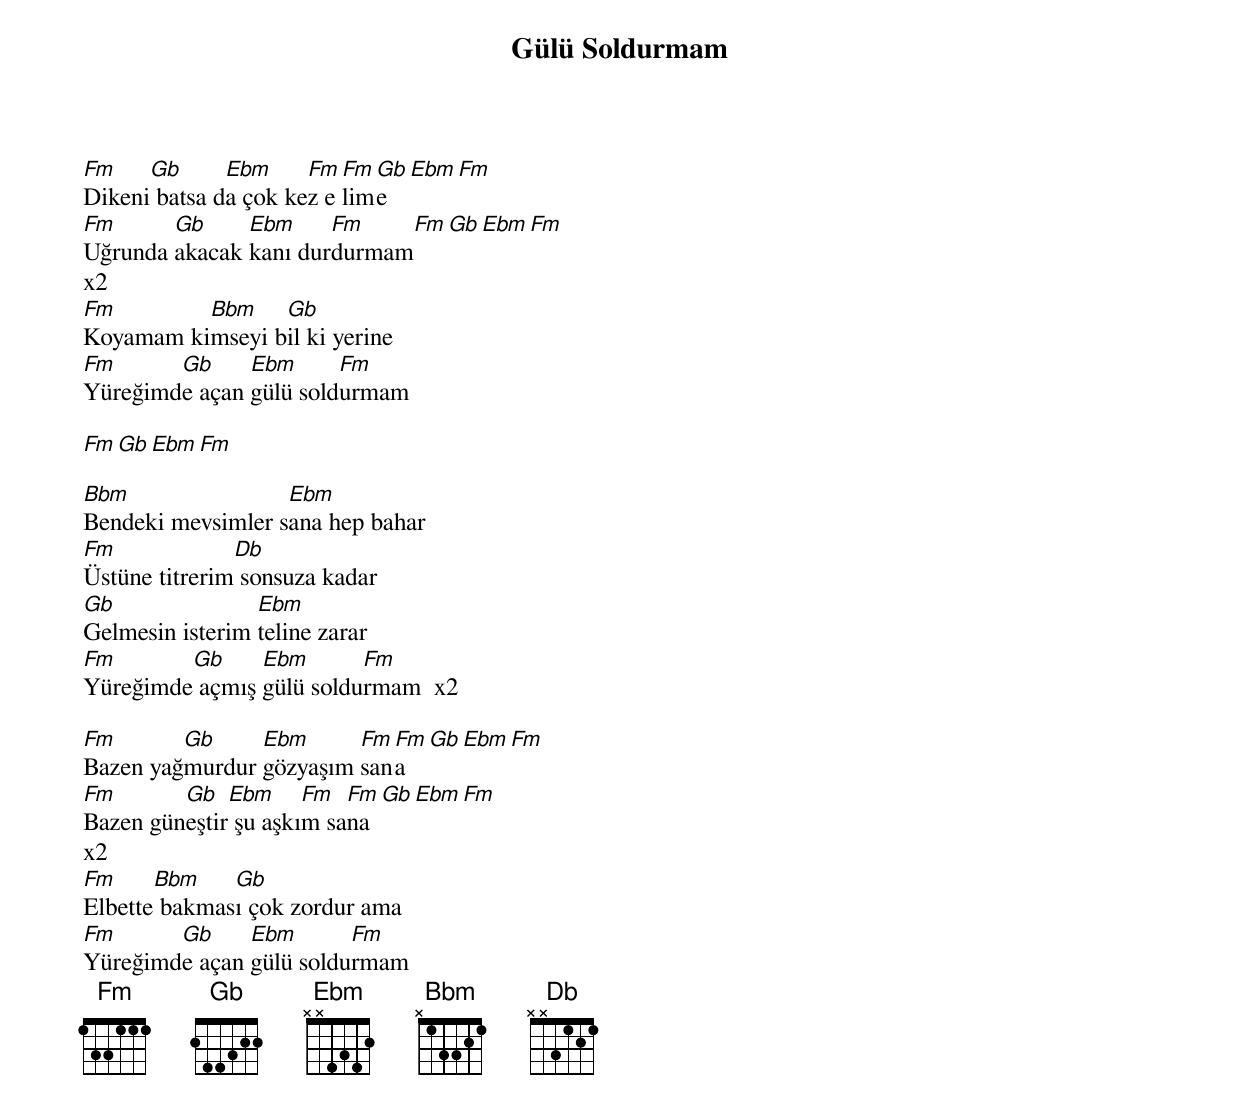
{title: Gülü Soldurmam}
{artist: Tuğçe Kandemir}

Fm    Gb      Ebm     Fm Fm Gb Ebm Fm
Dikeni batsa da çok kez elime
Fm      Gb     Ebm     Fm     Fm Gb Ebm Fm
Uğrunda akacak kanı durdurmam
x2
Fm        Bbm    Gb
Koyamam kimseyi bil ki yerine
Fm      Gb     Ebm      Fm
Yüreğimde açan gülü soldurmam

Fm Gb Ebm Fm

Bbm                Ebm
Bendeki mevsimler sana hep bahar
Fm             Db
Üstüne titrerim sonsuza kadar
Gb               Ebm
Gelmesin isterim teline zarar
Fm       Gb     Ebm       Fm
Yüreğimde açmış gülü soldurmam  x2

Fm       Gb     Ebm      Fm Fm Gb Ebm Fm
Bazen yağmurdur gözyaşım sana
Fm       Gb   Ebm     Fm  Fm Gb Ebm Fm
Bazen güneştir şu aşkım sana
x2
Fm     Bbm    Gb
Elbette bakması çok zordur ama
Fm      Gb     Ebm       Fm
Yüreğimde açan gülü soldurmam
